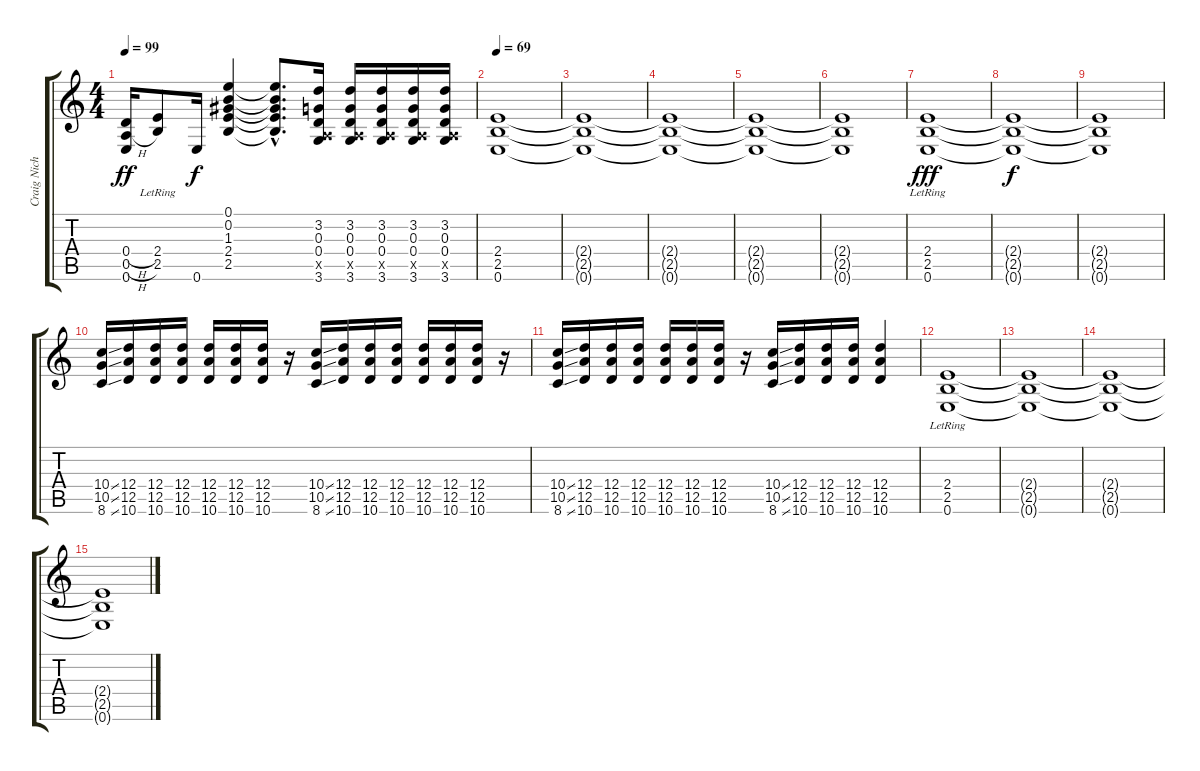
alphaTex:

\track ("Craig Nicholls" "Craig Nich") {instrument distortionguitar}
\staff {score tabs}
\tuning (E4 B3 G3 D3 A2 E2) {hide}
\ts (4 4)
\tempo 99
\clef g2
\ks c
(0.4{h} 0.5{h} 0.6).16{dy ff} (2.4{lr} 2.5{lr}).8 0.6.16{dy f} (0.1 0.2 1.3 2.4 2.5).4 (0.1{hac t} 0.2{hac t} 1.3{hac t} 2.4{hac t} 2.5{hac t}).8{d} (3.2 0.3 0.4 0.5{x} 3.6).16 (3.2 0.3 0.4 0.5{x} 3.6).16 (3.2 0.3 0.4 0.5{x} 3.6).16 (3.2 0.3 0.4 0.5{x} 3.6).16 (3.2 0.3 0.4 0.5{x} 3.6).16 |
\tempo 69
(2.4 2.5 0.6).1{volume 11} |
(2.4{t} 2.5{t} 0.6{t}).1{volume 8} |
(2.4{t} 2.5{t} 0.6{t}).1 |
(2.4{t} 2.5{t} 0.6{t}).1 |
(2.4{t} 2.5{t} 0.6{t}).1 |
(2.4{lr} 2.5{lr} 0.6{lr}).1{dy fff} |
(2.4{t} 2.5{t} 0.6{t}).1{dy f volume 9} |
(2.4{t} 2.5{t} 0.6{t}).1 |
(10.4{ss} 10.5{ss} 8.6{ss}).16 (12.4 12.5 10.6).16 (12.4 12.5 10.6).16 (12.4 12.5 10.6).16 (12.4 12.5 10.6).16 (12.4 12.5 10.6).16 (12.4 12.5 10.6).16 r.16 (10.4{ss} 10.5{ss} 8.6{ss}).16 (12.4 12.5 10.6).16 (12.4 12.5 10.6).16 (12.4 12.5 10.6).16 (12.4 12.5 10.6).16 (12.4 12.5 10.6).16 (12.4 12.5 10.6).16 r.16 |
(10.4{ss} 10.5{ss} 8.6{ss}).16 (12.4 12.5 10.6).16 (12.4 12.5 10.6).16 (12.4 12.5 10.6).16 (12.4 12.5 10.6).16 (12.4 12.5 10.6).16 (12.4 12.5 10.6).16 r.16 (10.4{ss} 10.5{ss} 8.6{ss}).16 (12.4 12.5 10.6).16 (12.4 12.5 10.6).16 (12.4 12.5 10.6).16 (12.4 12.5 10.6).4 |
(2.4{lr} 2.5{lr} 0.6{lr}).1 |
(2.4{t} 2.5{t} 0.6{t}).1{volume 8} |
(2.4{t} 2.5{t} 0.6{t}).1 |
(2.4{t} 2.5{t} 0.6{t}).1
